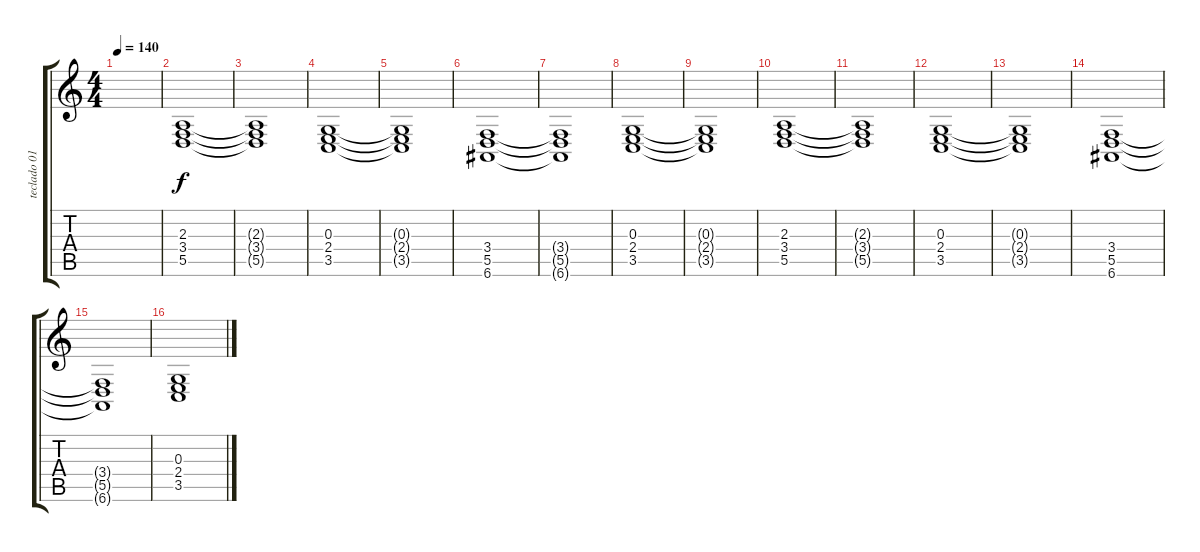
\track ("teclado 01" "teclado 01") {instrument stringensemble1}
\staff {score tabs}
\tuning (E4 B3 G3 D3 A2 E2) {hide}
\ts (4 4)
\tempo 140
\clef g2
\ks c
|
(2.3 3.4 5.5).1 |
(2.3{t} 3.4{t} 5.5{t}).1 |
(0.3 2.4 3.5).1 |
(0.3{t} 2.4{t} 3.5{t}).1 |
(3.4 5.5 6.6).1 |
(3.4{t} 5.5{t} 6.6{t}).1 |
(0.3 2.4 3.5).1 |
(0.3{t} 2.4{t} 3.5{t}).1 |
(2.3 3.4 5.5).1 |
(2.3{t} 3.4{t} 5.5{t}).1 |
(0.3 2.4 3.5).1 |
(0.3{t} 2.4{t} 3.5{t}).1 |
(3.4 5.5 6.6).1 |
(3.4{t} 5.5{t} 6.6{t}).1 |
(0.3 2.4 3.5).1
